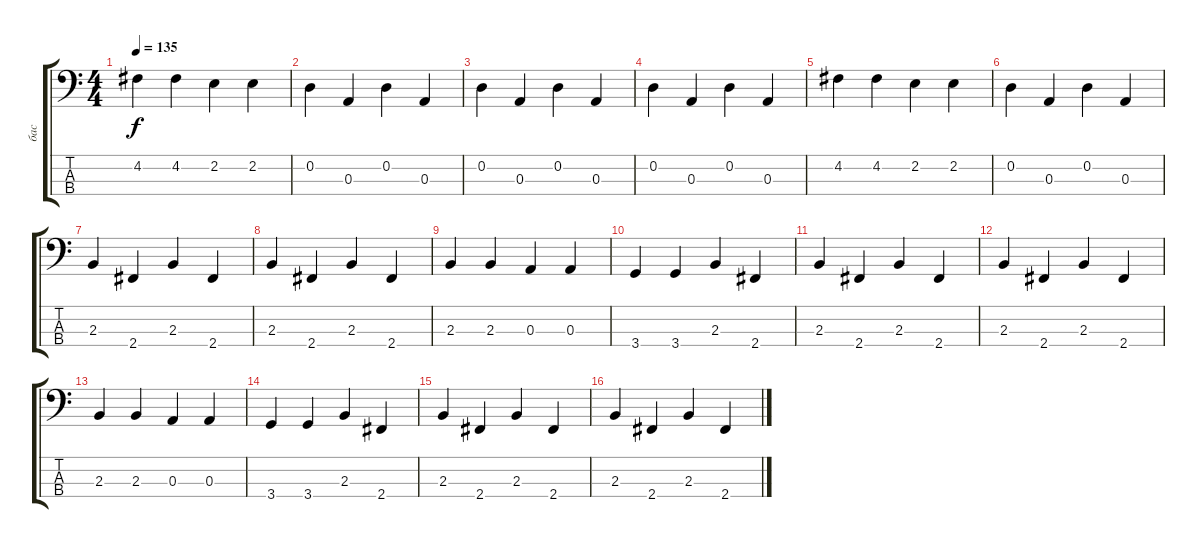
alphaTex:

\track ("бас" "бас") {instrument electricbassfinger}
\staff {score tabs}
\tuning (G2 D2 A1 E1) {hide}
\ts (4 4)
\tempo 135
\clef f4
\ks c
4.2.4{dy f} 4.2.4 2.2.4 2.2.4 |
0.2.4 0.3.4 0.2.4 0.3.4 |
0.2.4 0.3.4 0.2.4 0.3.4 |
0.2.4 0.3.4 0.2.4 0.3.4 |
4.2.4 4.2.4 2.2.4 2.2.4 |
0.2.4 0.3.4 0.2.4 0.3.4 |
2.3.4 2.4.4 2.3.4 2.4.4 |
2.3.4 2.4.4 2.3.4 2.4.4 |
2.3.4 2.3.4 0.3.4 0.3.4 |
3.4.4 3.4.4 2.3.4 2.4.4 |
2.3.4 2.4.4 2.3.4 2.4.4 |
2.3.4 2.4.4 2.3.4 2.4.4 |
2.3.4 2.3.4 0.3.4 0.3.4 |
3.4.4 3.4.4 2.3.4 2.4.4 |
2.3.4 2.4.4 2.3.4 2.4.4 |
2.3.4 2.4.4 2.3.4 2.4.4
